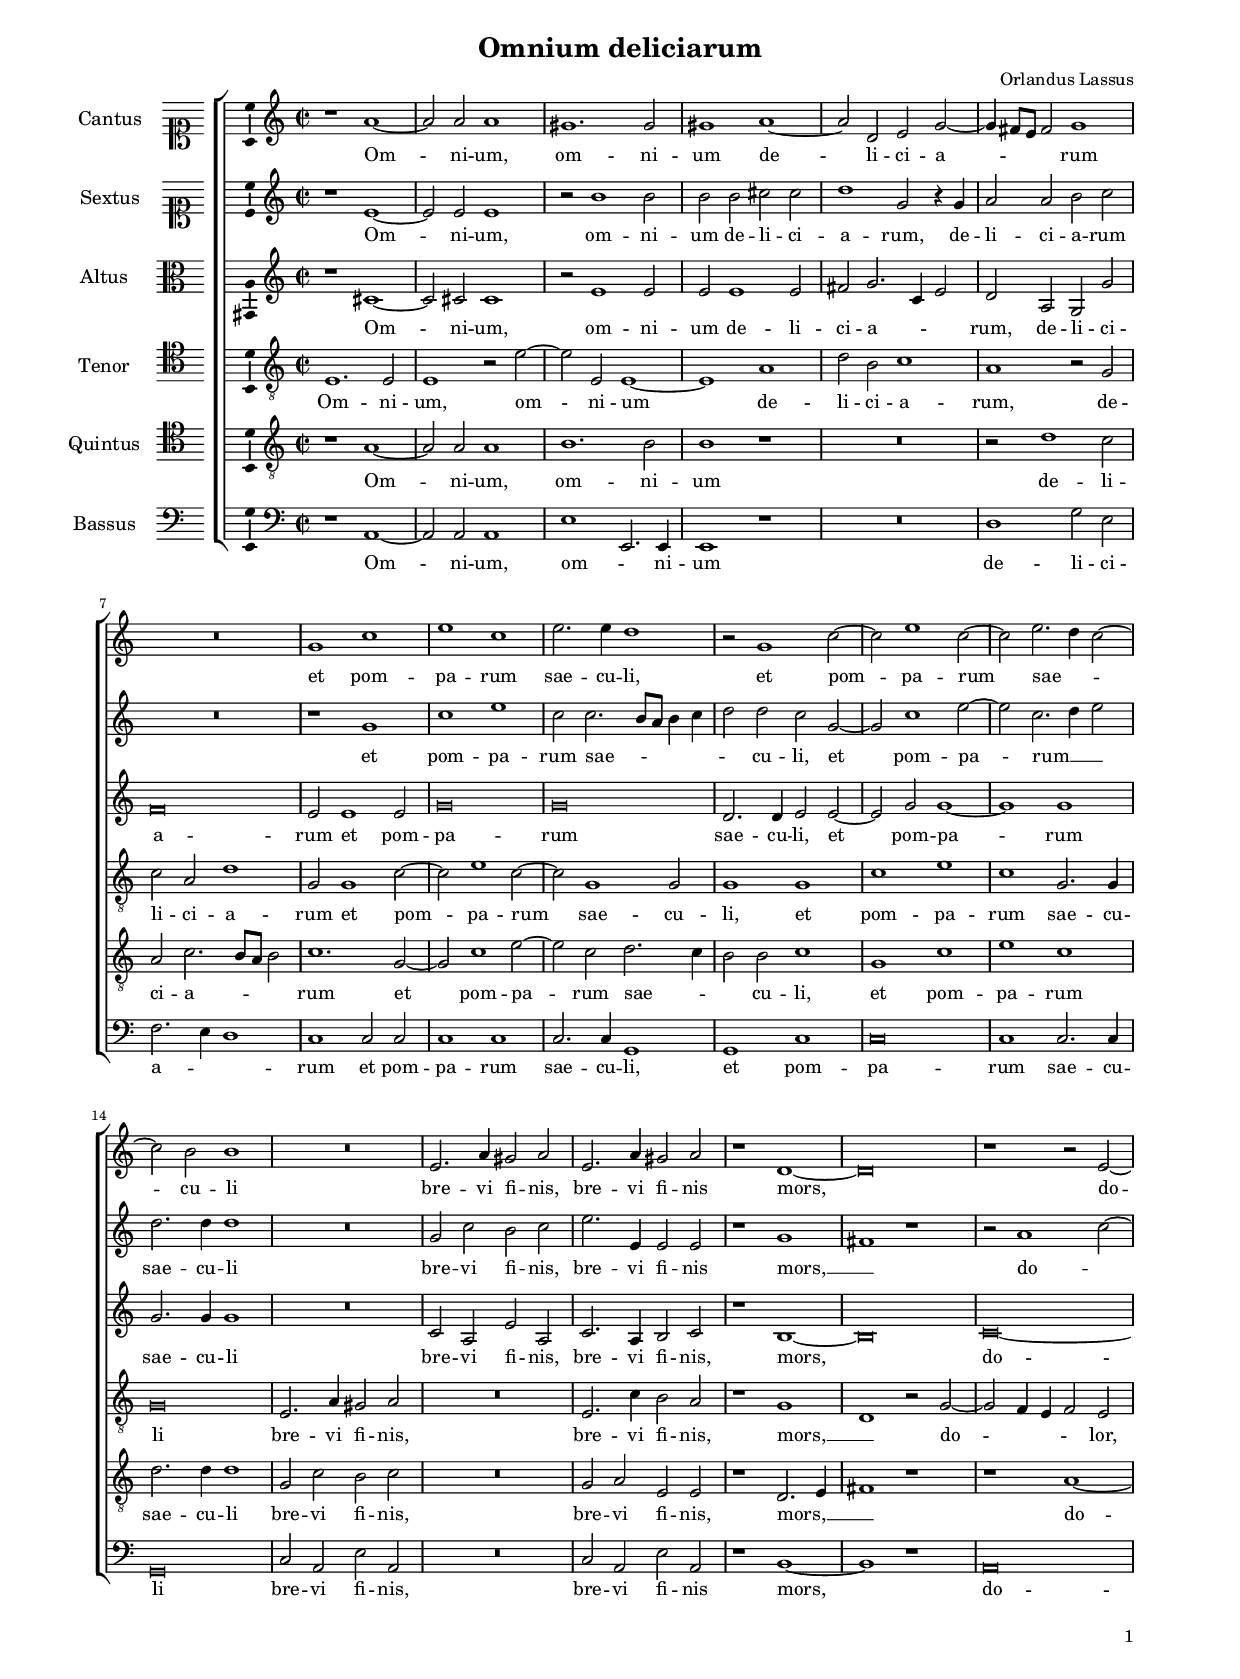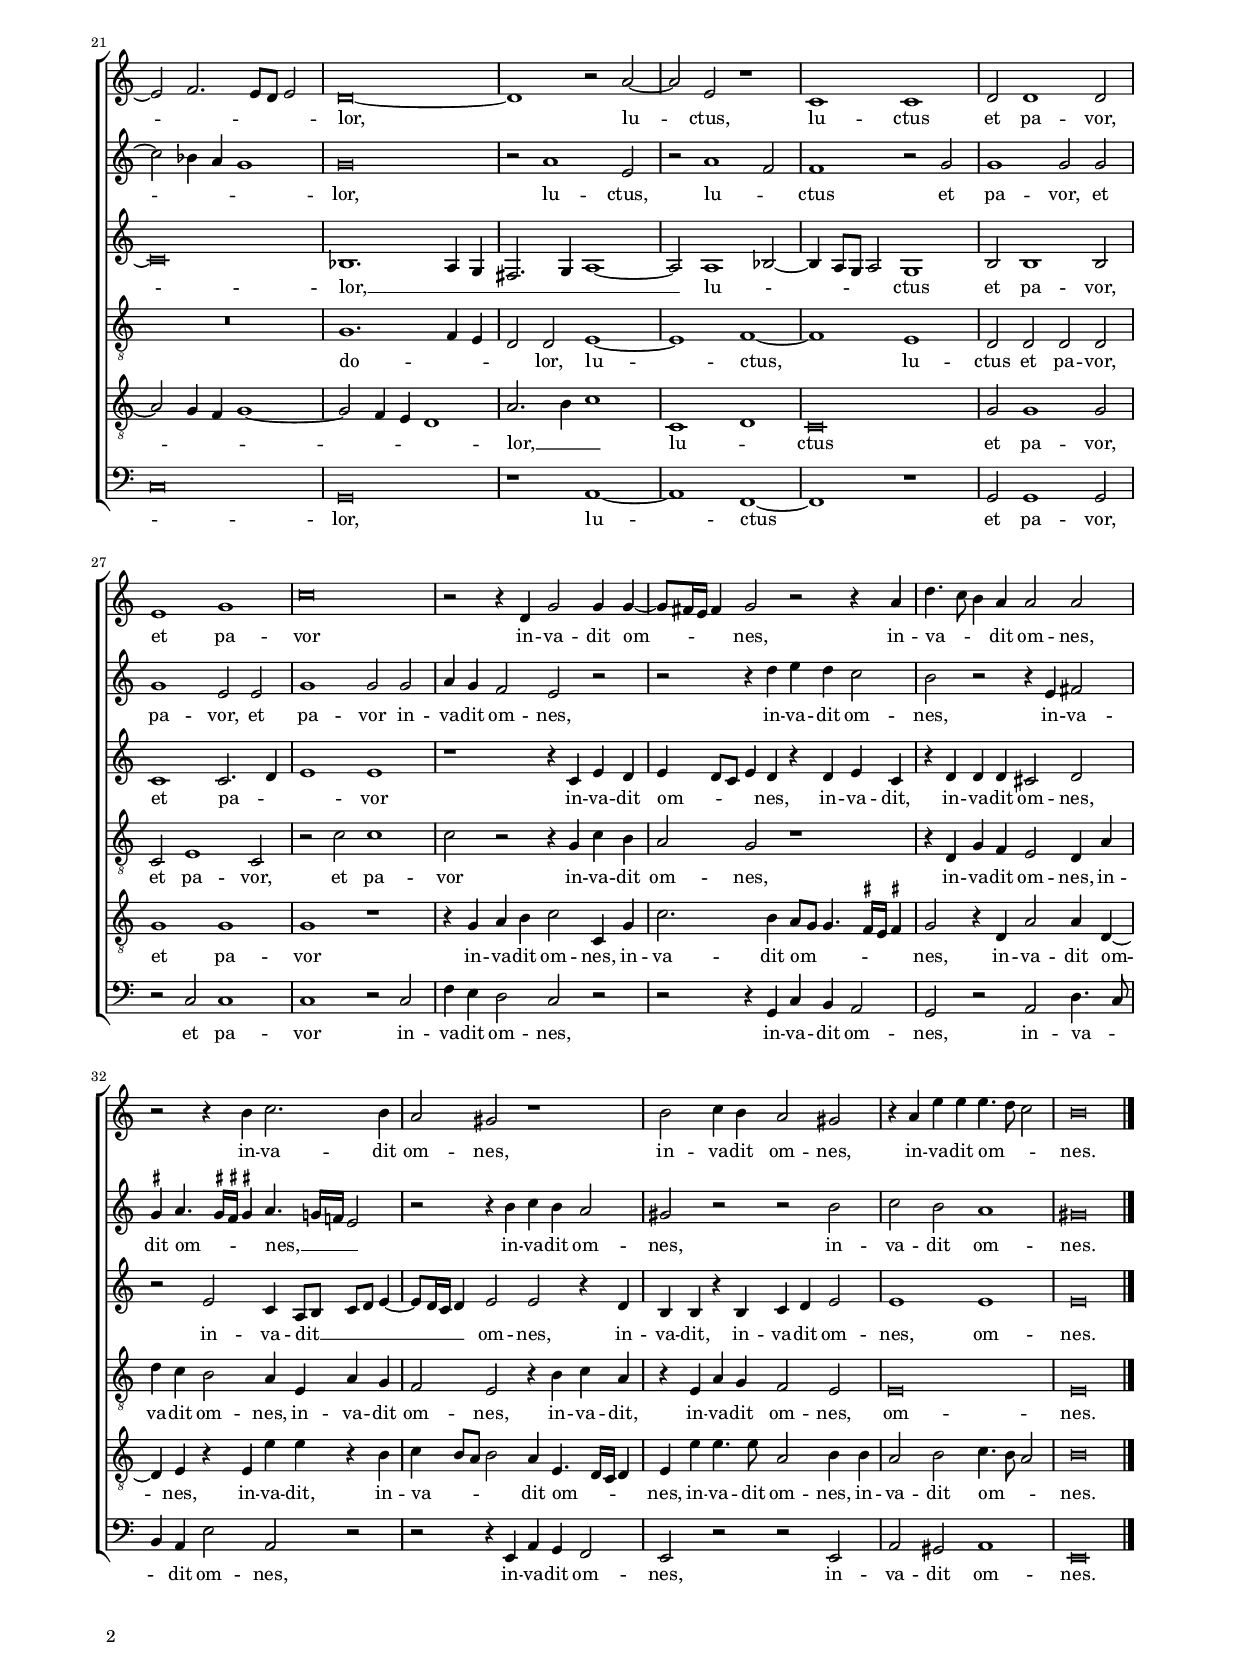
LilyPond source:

\header
{
  title="Omnium deliciarum"
  composer="Orlandus Lassus"
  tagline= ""
}

\version "2.24.1"
\include "deutsch.ly"
#(set-global-staff-size 15)
% #(set-default-paper-size "letter")
#(ly:set-option 'point-and-click #f)

	
\paper
	{
	top-margin = 1.5 \cm
	bottom-margin = 0.9 \cm
	left-margin = 1.8 \cm
	right-margin = 1.8 \cm
	ragged-bottom = ##f
	ragged-last-bottom = ##t
	print-page-number = ##f
	system-system-spacing = #'((basic-distance . 16) (minimum-distance . 13) (padding . 5) (strechability . 150))
	oddFooterMarkup=\markup   \fill-line { "" \fromproperty #'page:page-number-string }
	evenFooterMarkup=\markup  \fill-line { \fromproperty #'page:page-number-string "" }
	last-bottom-spacing = #'((basic-distance . 12) (minimum-distance . 7) (padding . 4))
	systems-per-page = 3
%	min-systems-per-page = 3
	}

	
global = {
	\key c \major
	\time 2/2 \set Score.measureLength = #(ly:make-moment 2/1)
	}

ficta = { \once \set suggestAccidentals = ##t }
	
forget = #(define-music-function (music) (ly:music?) #{
	\accidentalStyle forget
	$music
	\accidentalStyle default
	#})



incipitcantus = \markup { \score {
	{
	\set Staff.instrumentName = \markup { \fontsize #1 "Cantus" }
	\key c \major
	\clef soprano
	s4 \bar ""
	}
	\layout  {
	raggedright = ##t
	indent = 1.7 \cm
	line-width = 2.5 \cm
	\context { \Staff \remove Time_signature_engraver }
	\override Staff.Clef.Y-extent = #'(0 . 0)
	}} \hspace #1 }
	

incipitsextus = \markup { \score {
	{
	\set Staff.instrumentName = \markup { \fontsize #1 "Sextus" }
	\key c \major
	\clef soprano
	s4 \bar ""
	}
	\layout  {
	raggedright = ##t
	indent = 1.7 \cm
	line-width = 2.5 \cm
	\context { \Staff \remove Time_signature_engraver }
	\override Staff.Clef.Y-extent = #'(0 . 0)
	}} \hspace #1 }
	  
	  
incipitaltus = \markup { \score {
	{
	\set Staff.instrumentName = \markup { \fontsize #1 "Altus" }
	\key c \major
	\clef alto
	s4 \bar ""
	}
	\layout  {
	raggedright = ##t
	indent = 1.7 \cm
	line-width = 2.5 \cm
	\context { \Staff \remove Time_signature_engraver }
	\override Staff.Clef.Y-extent = #'(0 . 0)
	}} \hspace #1 }


incipittenor = \markup { \score {
	{
	\set Staff.instrumentName = \markup { \fontsize #1 "Tenor" }
	\key c \major
	\clef tenor
	s4 \bar ""
	}
	\layout  {
	raggedright = ##t
	indent = 1.7 \cm
	line-width = 2.5 \cm
	\context { \Staff \remove Time_signature_engraver }
	\override Staff.Clef.Y-extent = #'(0 . 0)
	}} \hspace #1 }
	  
	  
incipitquintus = \markup { \score {
	{
	\set Staff.instrumentName = \markup { \fontsize #1 "Quintus" }
	\key c \major
	\clef tenor
	s4 \bar ""
	}
	\layout  {
	raggedright = ##t
	indent = 1.7 \cm
	line-width = 2.5 \cm
	\context { \Staff \remove Time_signature_engraver }
	\override Staff.Clef.Y-extent = #'(0 . 0)
	}} \hspace #1 }
	  
	  
incipitbassus = \markup { \score {
	{
	\set Staff.instrumentName = \markup { \fontsize #1 "Bassus" }
	\key c \major
	\clef bass
	s4 \bar ""
	}
	\layout  {
	raggedright = ##t
	indent = 1.7 \cm
	line-width = 2.5 \cm
	\context { \Staff \remove Time_signature_engraver }
	\override Staff.Clef.Y-extent = #'(0 . 0)
	}} \hspace #1 }


cantus =  \relative c''
	{
	r1 a~
	a2 a a1
	gis1. gis2
	gis1 a~
%5
	a2 d, e g~ |
	g4 fis8 e fis2 g1
	R\breve
	g1 c
	e1 c
%10
	e2. e4 d1 |
	r2 g,1 c2~
	c2 e1 c2~
	c2 e2. d4 c2~
	c2 h h1
%15
	R\breve |
	e,2. a4 gis2 a
	e2. a4 gis2 a
	r1 d,~
	d\breve
%20
	r1 r2 e~ |
	e2 f2. e8 d e2
	d\breve~
	d1 r2 a'~
	a2 e r1
%25
	c1 c |
	d2 d1 d2
	e1 g
	c\breve
	r2 r4 d,g2 g4 g~
%30
	g8 fis16 e fis4 g2 r r4 a |
	d4. c8 h4 a a2 a
	r2 r4 h c2. h4
	a2 gis r1
	h2 c4 h a2 gis
%35
	r4 a e' e e4. d8 c2 |
	h\breve \bar "|." |
	}
	

sextus = \relative c''
	{
	r1 e,~
	e2 e e1
	r2 h'1 h2
	h2 h cis cis
%5
	d1 g,2 r4 g |
	a2 a h c
	R\breve
	r1 g
	c1 e
%10
	c2 c2. h8 a h4 c |
	d2 d c g~
	g2 c1 e2~
	e2 c2. d4 e2
	d2. d4 d1
%15
	R\breve |
	g,2 c h c
	e2. e,4 e2 e
	r1 g
	fis1 r
%20
	r2 a1 c2~ |
	c2 b4 a g1
	g\breve
	r2 a1 e2
	r2 a1 f2
%25
	f1 r2 g |
	g1 g2 g
	g1 e2 e
	g1 g2 g
	a4 g f2 e r
%30
	r2 r4 d' e d c2 |
	h2 r r4 e, fis2
	\ficta gis4 a4. \ficta gis!16 \ficta fis \ficta gis!4 a4. g16 f e2
	r2 r4 h' c h a2
	gis2 r r h
%35
	c2 h a1 |
	gis\breve |
	}

altus =  \relative c'
	{
	r1 cis~ |
	cis2 cis cis1
	r2 e1 e2
	e2 e1 e2
%5
	fis2 g2. c,4 e2 |
	d2 a g g'
	f\breve
	e2 e1 e2
	g\breve
%10
	g\breve |
	d2. d4 e2 e~
	e2 g g1~
	g1 g
	g2. g4 g1
%15
	R\breve |
	c,2 a e' a,
	c2. a4 h2 c
	r1 h~
	h\breve
%20
	c\breve~ |
	c\breve
	b1. a4 g
	fis2. g4 a1~
	a2 a1 b2~
%25
	b4 a8 g a2 g1 |
	h2 h1 h2
	c1 c2. d4
	e1 e
	r1 r4 c e d
%30
	e4 d8 c e4 d r d e c |
	r4 d d d cis2 d
	r2 e c4 a8[ h] c[ d] e4~
	e8 d16 c d4 e2 e r4 d
	h4 h r h c d e2
%35
	e1 e |
	e\breve |
	}


tenor =  \relative c'
	{
	e,1. e2
	e1 r2 e'~
	e2 e, e1~
	e1 a
%5
	d2 h c1 |
	a1 r2 g
	c2 a d1
	g,2 g1 c2~
	c2 e1 c2~
%10
	c2 g1 g2 |
	g1 g
	c1 e
	c1 g2. g4
	g\breve
%15
	e2. a4 gis2 a |
	R\breve
	e2. c'4 h2 a
	r1 g
	d1 r2 g~
%20
	g2 f4 e f2 e |
	R\breve
	g1. f4 e
	d2 d e1~
	e1 f~
%25
	f1 e |
	d2 d d d
	c2 e1 c2
	r2 c' c1
	c2 r r4 g c h
%30
	a2 g r1 |
	r4 d g f e2 d4 a'
	d4 c h2 a4 e a g
	f2 e r4 h' c a
	r4 e a g f2 e
%35
	e\breve |
	e\breve |
	}

	
quintus  =  \relative c'
	{
	r1 a~
	a2 a a1
	h1. h2
	h1 r
%5
	R\breve |
	r2 d1 c2
	a2 c2. h8 a h2
	c1. g2~
	g2 c1 e2~
%10
	e2 c d2. c4 |
	h2 h c1
	g1 c
	e1 c
	d2. d4 d1
%15
	g,2 c h c |
	R\breve
	g2 a e e
	r1 d2. e4
	fis1 r
%20
	r1 a~ |
	a2 g4 f g1~
	g2 f4 e d1
	a'2. h4 c1
	c,1 d
%25
	c\breve |
	g'2 g1 g2
	g1 g
	g1 r
	r4 g a h c2 c,4 g'
%30
	c2. h4 a8 g g4. \ficta fis16 e \ficta fis!4 |
	g2 r4 d a'2 a4 d,~
	d4 e r e e' e r h
	c4 h8 a h2 a4 e4. d16 c d4
	e4 e' e4. e8 a,2 h4 h
%35
	a2 h c4. h8 a2 |
	h\breve |
	}


bassus  =  \relative c
	{
	r1 a~
	a2 a a1
	e'1 e,2. e4
	e1 r
%5
	R\breve |
	d'1 g2 e
	f2. e4 d1
	c1 c2 c
	c1 c
%10
	c2. c4 g1 |
	g1 c
	c\breve
	c1 c2. c4
	g\breve
%15
	c2 a e' a, |
	R\breve
	c2 a e' a,
	r1 h~
	h1 r
%20
	a\breve |
	c\breve
	g\breve
	r1 a~
	a1 f~
%25
	f1 r |
	g2 g1 g2
	r2 c c1
	c1 r2 c
	f4 e d2 c r
%30
	r2 r4 g c h a2 |
	g2 r a d4. c8
	h4 a e'2 a, r
	r2 r4 e a g f2
	e2 r r e
%35
	a2 gis a1 |
	e\breve |
	}
	
lyricscantus = \lyricmode {
	Om -- ni -- um,
	om -- ni -- um de -- li -- ci -- a -- _ _ _ rum et pom -- pa -- rum sae -- cu -- li,
	et pom -- pa -- rum sae -- _ _ cu -- li
	bre -- vi fi -- nis,
	bre -- vi fi -- nis
	mors, do -- _ _ _ _ lor, lu -- ctus,
	lu -- ctus et pa -- vor,
	et pa -- vor
	in -- va -- dit om -- _ _ _ nes,
	in -- va -- _ _ dit om -- nes,
	in -- va -- dit om -- nes,
	in -- va -- dit om -- nes,
	in -- va -- dit om -- _ _ nes.
	}

	
lyricssextus = \lyricmode {
	Om -- ni -- um,
	om -- ni -- um de -- li -- ci -- a -- rum,
	de -- li -- ci -- a -- rum et pom -- pa -- rum sae -- _ _ _ _ _ cu -- li,
	et pom -- pa -- rum __ _ _ sae -- cu -- li
	bre -- vi fi -- nis,
	bre -- vi fi -- nis
	mors, __ _ do -- _ _ _ _ lor, lu -- ctus,
	lu -- _ ctus et pa -- vor, et pa -- vor,
	et pa -- vor
	in -- va -- dit om -- nes,
	in -- va -- dit om -- nes,
	in -- va -- dit om -- _ _ _ nes, __ _ _ _
	in -- va -- dit om -- nes,
	in -- va -- dit om -- nes.
	}
	
	
lyricsaltus = \lyricmode {
	Om -- ni -- um,
	om -- ni -- um de -- li -- ci -- a -- _ _ rum,
	de -- li -- ci -- a -- rum et pom -- pa -- rum sae -- cu -- li,
	et pom -- pa -- rum sae -- cu -- li
	bre -- vi fi -- nis,
	bre -- vi fi -- nis,
	mors, do -- lor, __ _ _ _ _ _ lu -- _ _ _ _ ctus et pa -- vor, et pa -- _ _ vor
	in -- va -- dit om -- _ _ _ nes,
	in -- va -- dit,
	in -- va -- dit om -- nes,
	in -- va -- dit __ _ _ _ _ _ _ _ om -- nes,
	in -- va -- dit,
	in -- va -- dit om -- nes,
	om -- nes.
	}
	

lyricstenor = \lyricmode {
	Om -- ni -- um,
	om -- ni -- um de -- li -- ci -- a -- rum,
	de -- li -- ci -- a -- rum et pom -- pa -- rum sae -- cu -- li,
	et pom -- pa -- rum sae -- cu -- li
	bre -- vi fi -- nis,
	bre -- vi fi -- nis,
	mors, __ _ do -- _ _ _ lor,
	do -- _ _ _ lor, lu -- ctus,
	lu -- ctus et pa -- vor,
	et pa -- vor,
	et pa -- vor
	in -- va -- dit om -- nes,
	in -- va -- dit om -- nes,
	in -- va -- dit om -- nes,
	in -- va -- dit om -- nes,
	in -- va -- dit,
	in -- va -- dit om -- nes,
	om -- nes.
	}

	
lyricsquintus = \lyricmode {
	Om -- ni -- um,
	om -- ni -- um de -- li -- ci -- a -- _ _ _ rum et pom -- pa -- rum sae -- _ _ cu -- li,
	et pom -- pa -- rum sae -- cu -- li
	bre -- vi fi -- nis,
	bre -- vi fi -- nis,
	mors, __ _ _ do -- _ _ _ _ _ _ lor, __ _ _ lu -- _ ctus et pa -- vor,
	et pa -- vor
	in -- va -- dit om -- nes,
	in -- va -- dit om -- _ _ _ _ _ nes,
	in -- va -- dit om -- nes,
	in -- va -- dit,
	in -- va -- _ _ _ dit om -- _ _ _ nes,
	in -- va -- dit om -- nes,
	in -- va -- dit om -- _ _ nes.
	}
	
	
lyricsbassus = \lyricmode {
	Om -- ni -- um,
	om -- _ ni -- um de -- li -- ci -- a -- _ _ rum et pom -- pa -- rum sae -- cu -- li,
	et pom -- pa -- rum sae -- cu -- li
	bre -- vi fi -- nis,
	bre -- vi fi -- nis
	mors, do -- _ lor, lu -- ctus et pa -- vor,
	et pa -- vor
	in -- va -- dit om -- nes,
	in -- va -- dit om -- nes,
	in -- va -- _ _ dit om -- nes,
	in -- va -- dit om -- nes,
	in -- va -- dit om -- nes.
	}
	

\score
{  
	\transpose c c {
	\new ChoirStaff \with { \override StaffGrouper.staff-staff-spacing.basic-distance = #12 }
	<<
	
	\new Staff << \global
	\new Voice="v1" {
		\set Staff.instrumentName=\incipitcantus
		\set Staff.midiInstrument = "reed organ"
		\clef violin
		\cantus }
	\new Lyrics \lyricsto "v1" {\lyricscantus }
	>>
	
	
	\new Staff << \global
	\new Voice="v6" {
		\set Staff.instrumentName=\incipitsextus
		\set Staff.midiInstrument = "reed organ"
		\clef violin 
		\sextus}
	\new Lyrics \lyricsto "v6" {\lyricssextus }
	>>

	
	\new Staff << \global
	\new Voice="v2" {
		\set Staff.instrumentName=\incipitaltus
		\set Staff.midiInstrument = "reed organ"
		\clef violin 
		\altus}
	\new Lyrics \lyricsto "v2" {\lyricsaltus }
	>>

	
	\new Staff << \global
	\new Voice="v3" {
		\set Staff.instrumentName=\incipittenor
		\set Staff.midiInstrument = "reed organ"
		\clef "G_8"
		\tenor }
	\new Lyrics \lyricsto "v3" {\lyricstenor }
	>>
	
	
	\new Staff << \global
	\new Voice="v5" {
		\set Staff.instrumentName=\incipitquintus
		\set Staff.midiInstrument = "reed organ"
		\clef "G_8"
		\quintus}
	\new Lyrics \lyricsto "v5" {\lyricsquintus }
	>>
	
	
	\new Staff << \global
	\new Voice="v4" {
		\set Staff.instrumentName=\incipitbassus
		\set Staff.midiInstrument = "reed organ"
		\clef bass 
		\bassus }
	\new Lyrics \lyricsto "v4" {\lyricsbassus}
	>>
	
	>>
	} % transpose
		
	\layout
	{
	indent = 2 \cm
	\context { \Staff \override TimeSignature.break-visibility = #end-of-line-invisible }
%	\context { \Lyrics \override VerticalAxisGroup.nonstaff-relatedstaff-spacing.padding = #1.2 }
	\context { \Staff \consists Ambitus_engraver }
	\context { \Score \override BarNumber.padding = #2 }
	\context { \Voice \override NoteHead.style = #'baroque }
	}
	
\midi
	{
	\tempo 2 = 90
	}
	
}


% EOF
